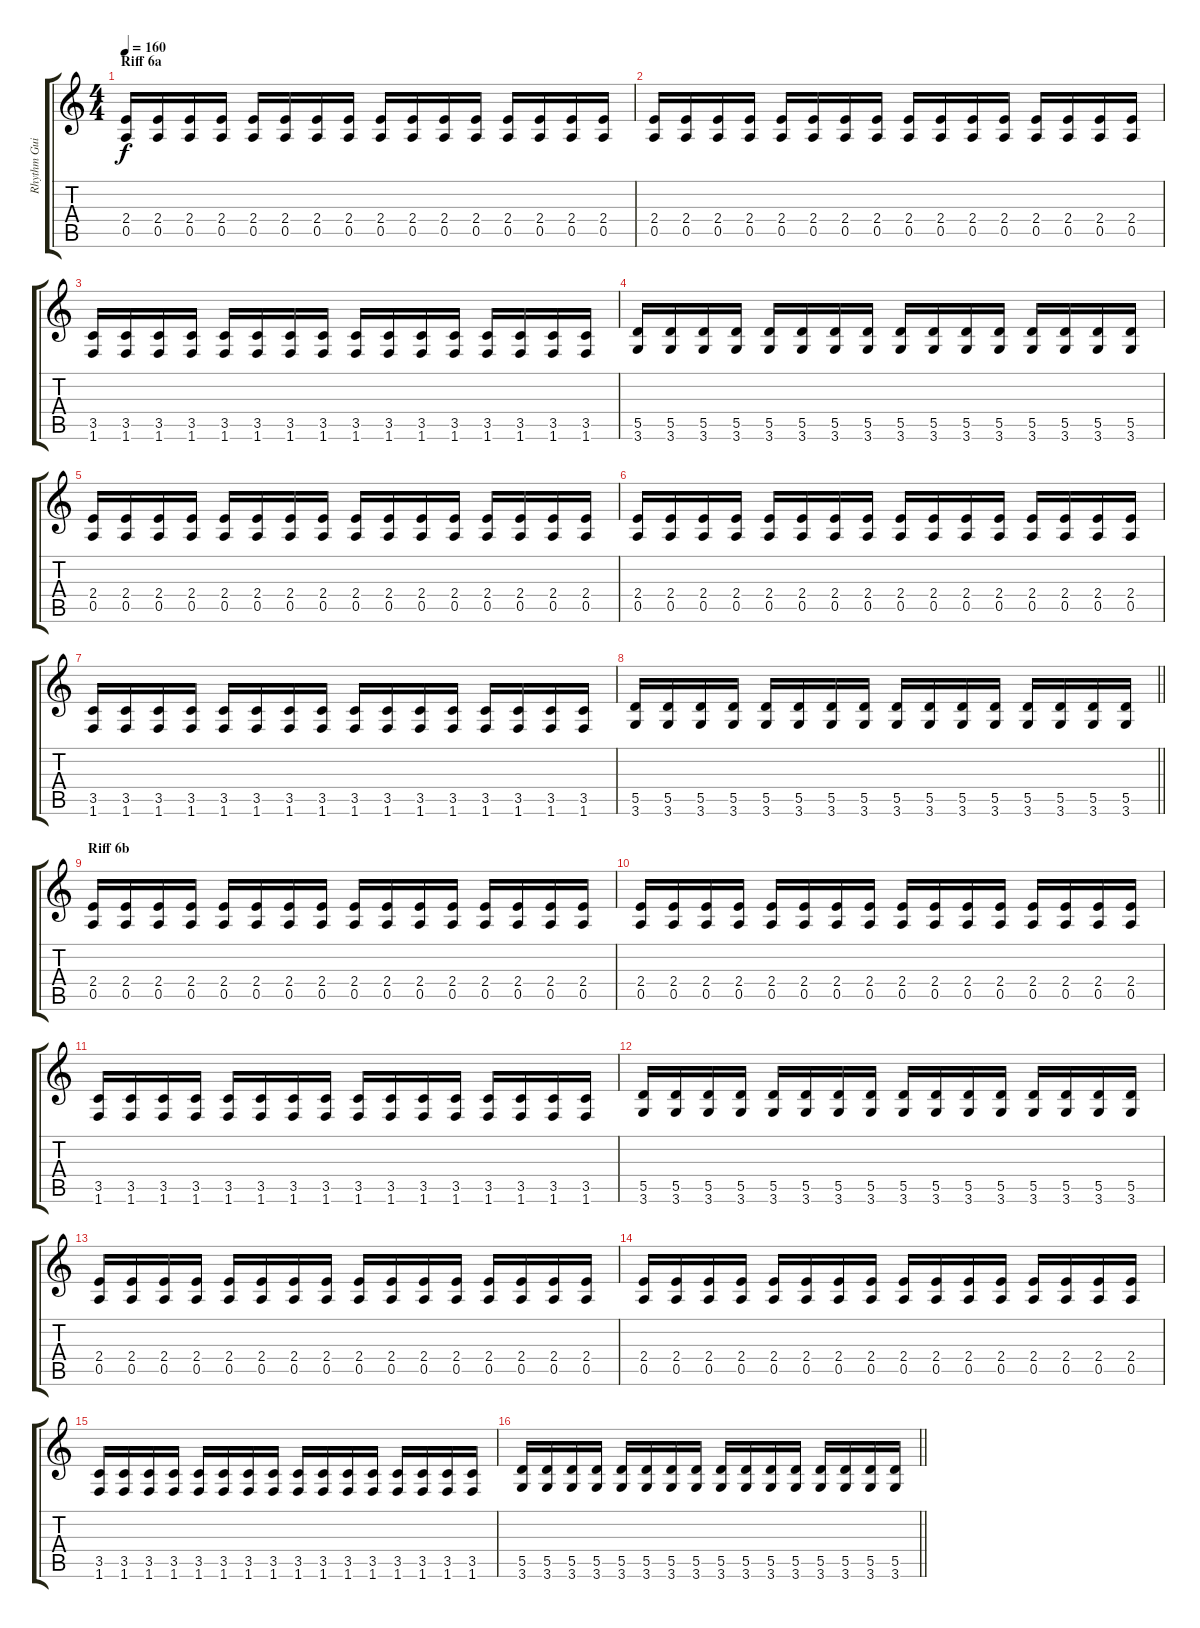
\track ("Rhythm Guitar" "Rhythm Gui") {instrument distortionguitar}
\staff {score tabs}
\tuning (E4 B3 G3 D3 A2 E2) {hide}
\ts (4 4)
\section ("" "Riff 6a")
\tempo 160
\clef g2
\ks c
(2.4 0.5).16{dy f} (2.4 0.5).16 (2.4 0.5).16 (2.4 0.5).16 (2.4 0.5).16 (2.4 0.5).16 (2.4 0.5).16 (2.4 0.5).16 (2.4 0.5).16 (2.4 0.5).16 (2.4 0.5).16 (2.4 0.5).16 (2.4 0.5).16 (2.4 0.5).16 (2.4 0.5).16 (2.4 0.5).16 |
(2.4 0.5).16 (2.4 0.5).16 (2.4 0.5).16 (2.4 0.5).16 (2.4 0.5).16 (2.4 0.5).16 (2.4 0.5).16 (2.4 0.5).16 (2.4 0.5).16 (2.4 0.5).16 (2.4 0.5).16 (2.4 0.5).16 (2.4 0.5).16 (2.4 0.5).16 (2.4 0.5).16 (2.4 0.5).16 |
(3.5 1.6).16 (3.5 1.6).16 (3.5 1.6).16 (3.5 1.6).16 (3.5 1.6).16 (3.5 1.6).16 (3.5 1.6).16 (3.5 1.6).16 (3.5 1.6).16 (3.5 1.6).16 (3.5 1.6).16 (3.5 1.6).16 (3.5 1.6).16 (3.5 1.6).16 (3.5 1.6).16 (3.5 1.6).16 |
(5.5 3.6).16 (5.5 3.6).16 (5.5 3.6).16 (5.5 3.6).16 (5.5 3.6).16 (5.5 3.6).16 (5.5 3.6).16 (5.5 3.6).16 (5.5 3.6).16 (5.5 3.6).16 (5.5 3.6).16 (5.5 3.6).16 (5.5 3.6).16 (5.5 3.6).16 (5.5 3.6).16 (5.5 3.6).16 |
(2.4 0.5).16 (2.4 0.5).16 (2.4 0.5).16 (2.4 0.5).16 (2.4 0.5).16 (2.4 0.5).16 (2.4 0.5).16 (2.4 0.5).16 (2.4 0.5).16 (2.4 0.5).16 (2.4 0.5).16 (2.4 0.5).16 (2.4 0.5).16 (2.4 0.5).16 (2.4 0.5).16 (2.4 0.5).16 |
(2.4 0.5).16 (2.4 0.5).16 (2.4 0.5).16 (2.4 0.5).16 (2.4 0.5).16 (2.4 0.5).16 (2.4 0.5).16 (2.4 0.5).16 (2.4 0.5).16 (2.4 0.5).16 (2.4 0.5).16 (2.4 0.5).16 (2.4 0.5).16 (2.4 0.5).16 (2.4 0.5).16 (2.4 0.5).16 |
(3.5 1.6).16 (3.5 1.6).16 (3.5 1.6).16 (3.5 1.6).16 (3.5 1.6).16 (3.5 1.6).16 (3.5 1.6).16 (3.5 1.6).16 (3.5 1.6).16 (3.5 1.6).16 (3.5 1.6).16 (3.5 1.6).16 (3.5 1.6).16 (3.5 1.6).16 (3.5 1.6).16 (3.5 1.6).16 |
\barLineRight lightlight
(5.5 3.6).16 (5.5 3.6).16 (5.5 3.6).16 (5.5 3.6).16 (5.5 3.6).16 (5.5 3.6).16 (5.5 3.6).16 (5.5 3.6).16 (5.5 3.6).16 (5.5 3.6).16 (5.5 3.6).16 (5.5 3.6).16 (5.5 3.6).16 (5.5 3.6).16 (5.5 3.6).16 (5.5 3.6).16 |
\section ("" "Riff 6b")
(2.4 0.5).16 (2.4 0.5).16 (2.4 0.5).16 (2.4 0.5).16 (2.4 0.5).16 (2.4 0.5).16 (2.4 0.5).16 (2.4 0.5).16 (2.4 0.5).16 (2.4 0.5).16 (2.4 0.5).16 (2.4 0.5).16 (2.4 0.5).16 (2.4 0.5).16 (2.4 0.5).16 (2.4 0.5).16 |
(2.4 0.5).16 (2.4 0.5).16 (2.4 0.5).16 (2.4 0.5).16 (2.4 0.5).16 (2.4 0.5).16 (2.4 0.5).16 (2.4 0.5).16 (2.4 0.5).16 (2.4 0.5).16 (2.4 0.5).16 (2.4 0.5).16 (2.4 0.5).16 (2.4 0.5).16 (2.4 0.5).16 (2.4 0.5).16 |
(3.5 1.6).16 (3.5 1.6).16 (3.5 1.6).16 (3.5 1.6).16 (3.5 1.6).16 (3.5 1.6).16 (3.5 1.6).16 (3.5 1.6).16 (3.5 1.6).16 (3.5 1.6).16 (3.5 1.6).16 (3.5 1.6).16 (3.5 1.6).16 (3.5 1.6).16 (3.5 1.6).16 (3.5 1.6).16 |
(5.5 3.6).16 (5.5 3.6).16 (5.5 3.6).16 (5.5 3.6).16 (5.5 3.6).16 (5.5 3.6).16 (5.5 3.6).16 (5.5 3.6).16 (5.5 3.6).16 (5.5 3.6).16 (5.5 3.6).16 (5.5 3.6).16 (5.5 3.6).16 (5.5 3.6).16 (5.5 3.6).16 (5.5 3.6).16 |
(2.4 0.5).16 (2.4 0.5).16 (2.4 0.5).16 (2.4 0.5).16 (2.4 0.5).16 (2.4 0.5).16 (2.4 0.5).16 (2.4 0.5).16 (2.4 0.5).16 (2.4 0.5).16 (2.4 0.5).16 (2.4 0.5).16 (2.4 0.5).16 (2.4 0.5).16 (2.4 0.5).16 (2.4 0.5).16 |
(2.4 0.5).16 (2.4 0.5).16 (2.4 0.5).16 (2.4 0.5).16 (2.4 0.5).16 (2.4 0.5).16 (2.4 0.5).16 (2.4 0.5).16 (2.4 0.5).16 (2.4 0.5).16 (2.4 0.5).16 (2.4 0.5).16 (2.4 0.5).16 (2.4 0.5).16 (2.4 0.5).16 (2.4 0.5).16 |
(3.5 1.6).16 (3.5 1.6).16 (3.5 1.6).16 (3.5 1.6).16 (3.5 1.6).16 (3.5 1.6).16 (3.5 1.6).16 (3.5 1.6).16 (3.5 1.6).16 (3.5 1.6).16 (3.5 1.6).16 (3.5 1.6).16 (3.5 1.6).16 (3.5 1.6).16 (3.5 1.6).16 (3.5 1.6).16 |
\barLineRight lightlight
(5.5 3.6).16 (5.5 3.6).16 (5.5 3.6).16 (5.5 3.6).16 (5.5 3.6).16 (5.5 3.6).16 (5.5 3.6).16 (5.5 3.6).16 (5.5 3.6).16 (5.5 3.6).16 (5.5 3.6).16 (5.5 3.6).16 (5.5 3.6).16 (5.5 3.6).16 (5.5 3.6).16 (5.5 3.6).16
